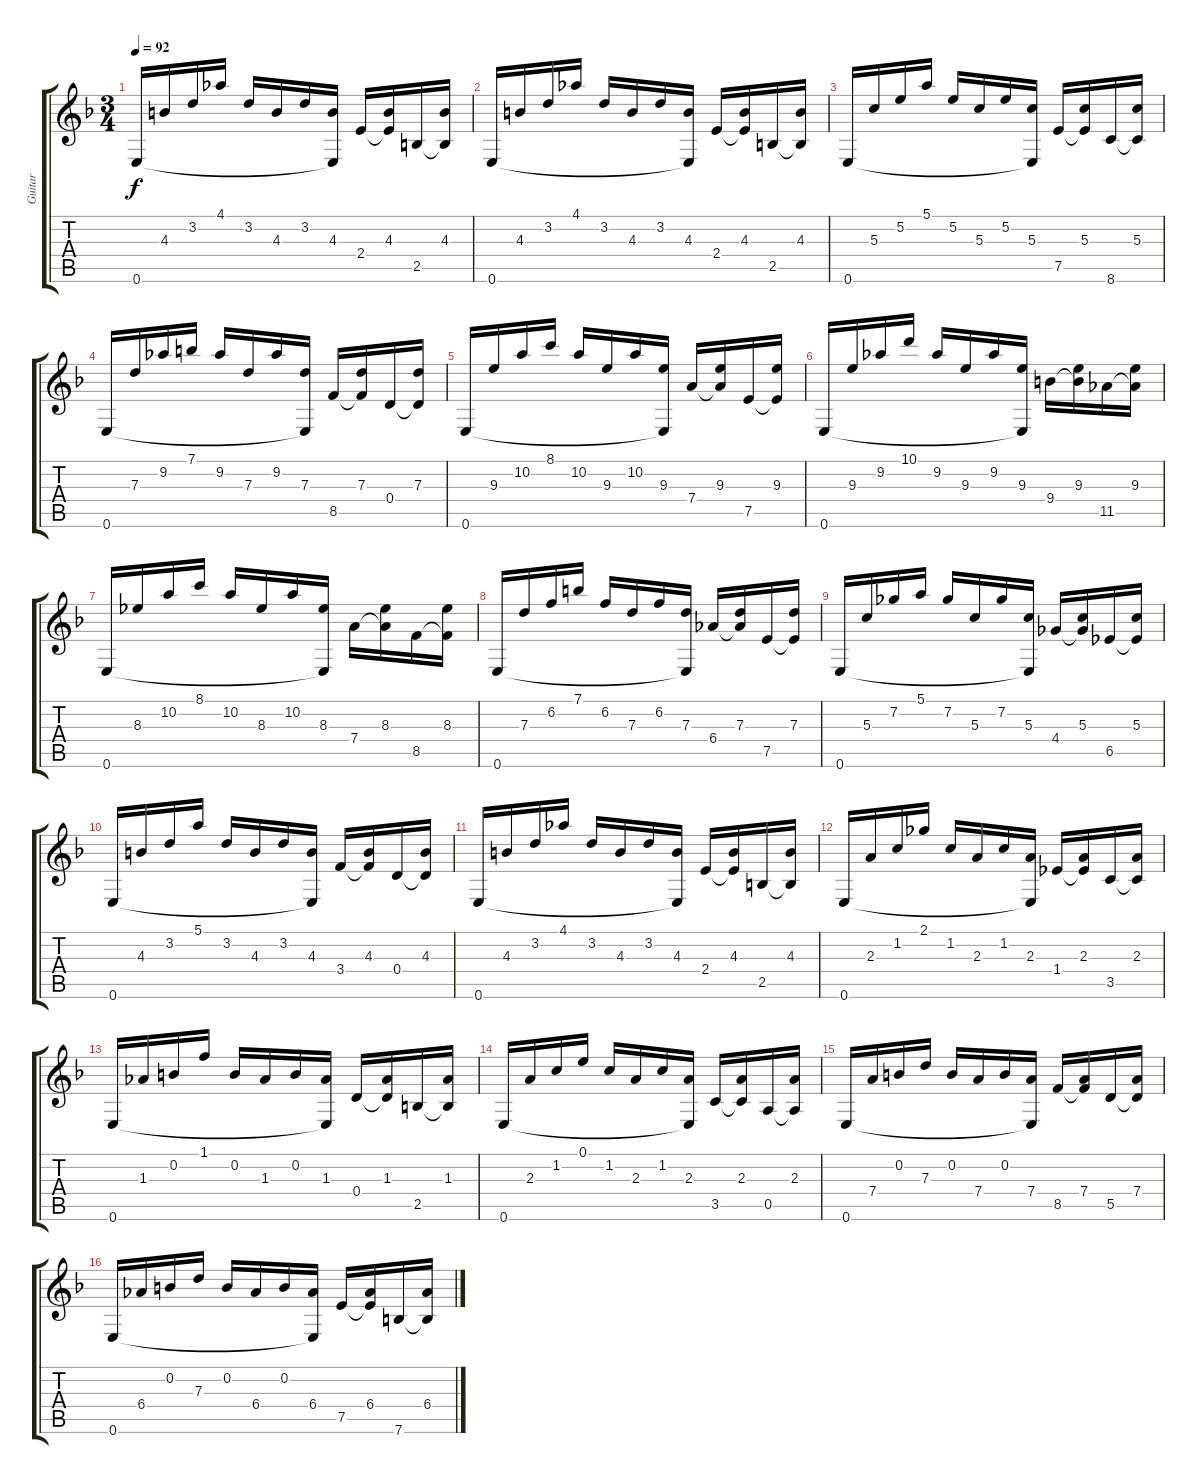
\track ("Guitar" "Guitar") {instrument acousticguitarnylon}
\staff {score tabs}
\tuning (E4 B3 G3 D3 A2 E2) {hide}
\ts (3 4)
\tempo 92
\clef g2
\ks dminor
0.6.16{dy f} 4.3.16 3.2.16 4.1.16 3.2.16 4.3.16 3.2.16 (4.3 0.6{t}).16 2.4.16 (4.3 2.4{t}).16 2.5.16 (4.3 2.5{t}).16 |
0.6.16 4.3.16 3.2.16 4.1.16 3.2.16 4.3.16 3.2.16 (4.3 0.6{t}).16 2.4.16 (4.3 2.4{t}).16 2.5.16 (4.3 2.5{t}).16 |
0.6.16 5.3.16 5.2.16 5.1.16 5.2.16 5.3.16 5.2.16 (5.3 0.6{t}).16 7.5.16 (5.3 7.5{t}).16 8.6.16 (5.3 8.6{t}).16 |
0.6.16 7.3.16 9.2.16 7.1.16 9.2.16 7.3.16 9.2.16 (7.3 0.6{t}).16 8.5.16 (7.3 8.5{t}).16 0.4.16 (7.3 0.4{t}).16 |
0.6.16 9.3.16 10.2.16 8.1.16 10.2.16 9.3.16 10.2.16 (9.3 0.6{t}).16 7.4.16 (9.3 7.4{t}).16 7.5.16 (9.3 7.5{t}).16 |
0.6.16 9.3.16 9.2.16 10.1.16 9.2.16 9.3.16 9.2.16 (9.3 0.6{t}).16 9.4.16 (9.3 9.4{t}).16 11.5.16 (9.3 11.5{t}).16 |
0.6.16 8.3.16 10.2.16 8.1.16 10.2.16 8.3.16 10.2.16 (8.3 0.6{t}).16 7.4.16 (8.3 7.4{t}).16 8.5.16 (8.3 8.5{t}).16 |
0.6.16 7.3.16 6.2.16 7.1.16 6.2.16 7.3.16 6.2.16 (7.3 0.6{t}).16 6.4.16 (7.3 6.4{t}).16 7.5.16 (7.3 7.5{t}).16 |
0.6.16 5.3.16 7.2.16 5.1.16 7.2.16 5.3.16 7.2.16 (5.3 0.6{t}).16 4.4.16 (5.3 4.4{t}).16 6.5.16 (5.3 6.5{t}).16 |
0.6.16 4.3.16 3.2.16 5.1.16 3.2.16 4.3.16 3.2.16 (4.3 0.6{t}).16 3.4.16 (4.3 3.4{t}).16 0.4.16 (4.3 0.4{t}).16 |
0.6.16 4.3.16 3.2.16 4.1.16 3.2.16 4.3.16 3.2.16 (4.3 0.6{t}).16 2.4.16 (4.3 2.4{t}).16 2.5.16 (4.3 2.5{t}).16 |
0.6.16 2.3.16 1.2.16 2.1.16 1.2.16 2.3.16 1.2.16 (2.3 0.6{t}).16 1.4.16 (2.3 1.4{t}).16 3.5.16 (2.3 3.5{t}).16 |
0.6.16 1.3.16 0.2.16 1.1.16 0.2.16 1.3.16 0.2.16 (1.3 0.6{t}).16 0.4.16 (1.3 0.4{t}).16 2.5.16 (1.3 2.5{t}).16 |
0.6.16 2.3.16 1.2.16 0.1.16 1.2.16 2.3.16 1.2.16 (2.3 0.6{t}).16 3.5.16 (2.3 3.5{t}).16 0.5.16 (2.3 0.5{t}).16 |
0.6.16 7.4.16 0.2.16 7.3.16 0.2.16 7.4.16 0.2.16 (7.4 0.6{t}).16 8.5.16 (7.4 8.5{t}).16 5.5.16 (7.4 5.5{t}).16 |
0.6.16 6.4.16 0.2.16 7.3.16 0.2.16 6.4.16 0.2.16 (6.4 0.6{t}).16 7.5.16 (6.4 7.5{t}).16 7.6.16 (6.4 7.6{t}).16
